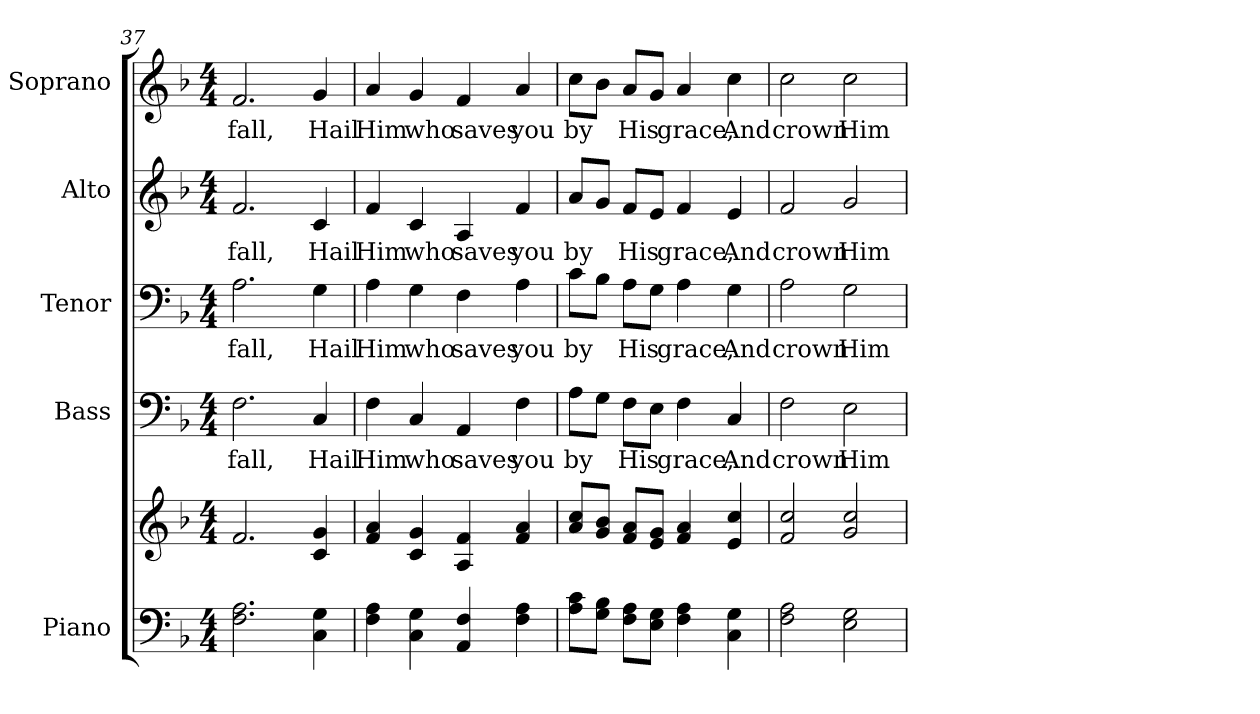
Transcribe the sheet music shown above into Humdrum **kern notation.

**kern	**kern	**kern	**text	**kern	**text	**kern	**text	**kern	**text
*part5	*part5	*part4	*part4	*part3	*part3	*part2	*part2	*part1	*part1
*staff6	*staff5	*staff4	*staff4	*staff3	*staff3	*staff2	*staff2	*staff1	*staff1
*I"Piano	*	*I"Bass	*	*I"Tenor	*	*I"Alto	*	*I"Soprano	*
*I'Pno.	*	*I'B.	*	*I'T.	*	*I'A.	*	*I'S.	*
*clefF4	*clefG2	*clefF4	*	*clefF4	*	*clefG2	*	*clefG2	*
*k[b-]	*k[b-]	*k[b-]	*	*k[b-]	*	*k[b-]	*	*k[b-]	*
*F:	*F:	*F:	*	*F:	*	*F:	*	*F:	*
*M4/4	*M4/4	*M4/4	*	*M4/4	*	*M4/4	*	*M4/4	*
=37	=37	=37	=37	=37	=37	=37	=37	=37	=37
!	!	!	!LO:LY:b:color=#000000	!	!	!	!	!	!
!	!	!	!	!	!LO:LY:b:color=#000000	!	!	!	!
!	!	!	!	!	!	!	!LO:LY:b:color=#000000	!	!
!	!	!	!	!	!	!	!	!	!LO:LY:b:color=#000000
2.Fi\ 2.Ai	2.fi/	2.Fi\	fall,	2.Ai\	fall,	2.fi/	fall,	2.fi/	fall,
!	!	!	!LO:LY:b:color=#000000	!	!	!	!	!	!
!	!	!	!	!	!LO:LY:b:color=#000000	!	!	!	!
!	!	!	!	!	!	!	!LO:LY:b:color=#000000	!	!
!	!	!	!	!	!	!	!	!	!LO:LY:b:color=#000000
4Ci\ 4Gi	4ci/ 4gi	4Ci/	Hail	4Gi\	Hail	4ci/	Hail	4gi/	Hail
!!LO:PB:g=z
=38	=38	=38	=38	=38	=38	=38	=38	=38	=38
!	!	!	!LO:LY:b:color=#000000	!	!	!	!	!	!
!	!	!	!	!	!LO:LY:b:color=#000000	!	!	!	!
!	!	!	!	!	!	!	!LO:LY:b:color=#000000	!	!
!	!	!	!	!	!	!	!	!	!LO:LY:b:color=#000000
4Fi\ 4Ai	4fi/ 4ai	4Fi\	Him	4Ai\	Him	4fi/	Him	4ai/	Him
!	!	!	!LO:LY:b:color=#000000	!	!	!	!	!	!
!	!	!	!	!	!LO:LY:b:color=#000000	!	!	!	!
!	!	!	!	!	!	!	!LO:LY:b:color=#000000	!	!
!	!	!	!	!	!	!	!	!	!LO:LY:b:color=#000000
4Ci\ 4Gi	4ci/ 4gi	4Ci/	who	4Gi\	who	4ci/	who	4gi/	who
!	!	!	!LO:LY:b:color=#000000	!	!	!	!	!	!
!	!	!	!	!	!LO:LY:b:color=#000000	!	!	!	!
!	!	!	!	!	!	!	!LO:LY:b:color=#000000	!	!
!	!	!	!	!	!	!	!	!	!LO:LY:b:color=#000000
4AAi/ 4Fi	4Ai/ 4fi	4AAi/	saves	4Fi\	saves	4Ai/	saves	4fi/	saves
!	!	!	!LO:LY:b:color=#000000	!	!	!	!	!	!
!	!	!	!	!	!LO:LY:b:color=#000000	!	!	!	!
!	!	!	!	!	!	!	!LO:LY:b:color=#000000	!	!
!	!	!	!	!	!	!	!	!	!LO:LY:b:color=#000000
4Fi\ 4Ai	4fi/ 4ai	4Fi\	you	4Ai\	you	4fi/	you	4ai/	you
=39	=39	=39	=39	=39	=39	=39	=39	=39	=39
!	!	!	!LO:LY:b:color=#000000	!	!	!	!	!	!
!	!	!	!	!	!LO:LY:b:color=#000000	!	!	!	!
!	!	!	!	!	!	!	!LO:LY:b:color=#000000	!	!
!	!	!	!	!	!	!	!	!	!LO:LY:b:color=#000000
8Ai\ 8ciL	8ai/ 8cciL	8Ai\L	by	8ci\L	by	8ai/L	by	8cci\L	by
8Gi\ 8B-iJ	8gi/ 8b-iJ	8Gi\J	.	8B-i\J	.	8gi/J	.	8b-i\J	.
!	!	!	!LO:LY:b:color=#000000	!	!	!	!	!	!
!	!	!	!	!	!LO:LY:b:color=#000000	!	!	!	!
!	!	!	!	!	!	!	!LO:LY:b:color=#000000	!	!
!	!	!	!	!	!	!	!	!	!LO:LY:b:color=#000000
8Fi\ 8AiL	8fi/ 8aiL	8Fi\L	His	8Ai\L	His	8fi/L	His	8ai/L	His
8Ei\ 8GiJ	8ei/ 8giJ	8Ei\J	.	8Gi\J	.	8ei/J	.	8gi/J	.
!	!	!	!LO:LY:b:color=#000000	!	!	!	!	!	!
!	!	!	!	!	!LO:LY:b:color=#000000	!	!	!	!
!	!	!	!	!	!	!	!LO:LY:b:color=#000000	!	!
!	!	!	!	!	!	!	!	!	!LO:LY:b:color=#000000
4Fi\ 4Ai	4fi/ 4ai	4Fi\	grace,	4Ai\	grace,	4fi/	grace,	4ai/	grace,
!	!	!	!LO:LY:b:color=#000000	!	!	!	!	!	!
!	!	!	!	!	!LO:LY:b:color=#000000	!	!	!	!
!	!	!	!	!	!	!	!LO:LY:b:color=#000000	!	!
!	!	!	!	!	!	!	!	!	!LO:LY:b:color=#000000
4Ci\ 4Gi	4ei/ 4cci	4Ci/	And	4Gi\	And	4ei/	And	4cci\	And
!!LO:LB:g=z
=40	=40	=40	=40	=40	=40	=40	=40	=40	=40
!	!	!	!LO:LY:b:color=#000000	!	!	!	!	!	!
!	!	!	!	!	!LO:LY:b:color=#000000	!	!	!	!
!	!	!	!	!	!	!	!LO:LY:b:color=#000000	!	!
!	!	!	!	!	!	!	!	!	!LO:LY:b:color=#000000
2Fi\ 2Ai	2fi/ 2cci	2Fi\	crown	2Ai\	crown	2fi/	crown	2cci\	crown
!	!	!	!LO:LY:b:color=#000000	!	!	!	!	!	!
!	!	!	!	!	!LO:LY:b:color=#000000	!	!	!	!
!	!	!	!	!	!	!	!LO:LY:b:color=#000000	!	!
!	!	!	!	!	!	!	!	!	!LO:LY:b:color=#000000
2Ei\ 2Gi	2gi/ 2cci	2Ei\	Him	2Gi\	Him	2gi/	Him	2cci\	Him
=	=	=	=	=	=	=	=	=	=
*-	*-	*-	*-	*-	*-	*-	*-	*-	*-
